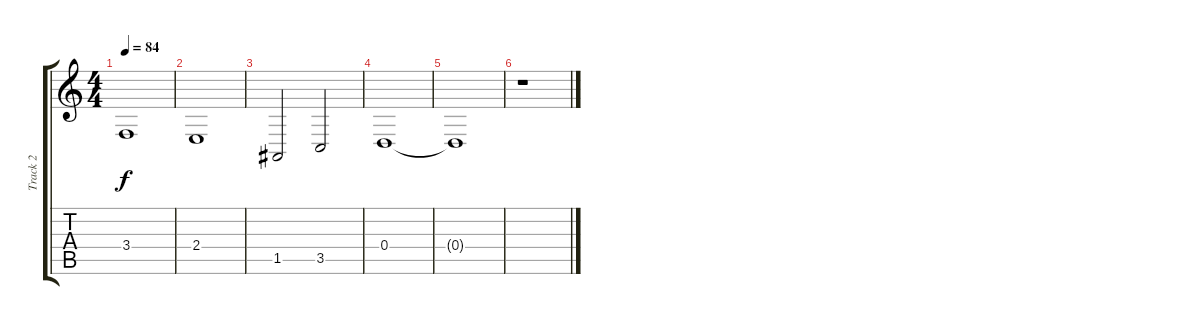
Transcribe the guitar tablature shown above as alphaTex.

\track ("Track 2" "Track 2") {instrument lead6voice}
\staff {score tabs}
\tuning (E4 B3 G3 D3 A2 E2) {hide}
\ts (4 4)
\tempo 84
\clef g2
\ks c
3.4.1{dy f} |
2.4.1 |
1.5.2 3.5.2 |
0.4.1 |
0.4{t}.1 |
r.1
